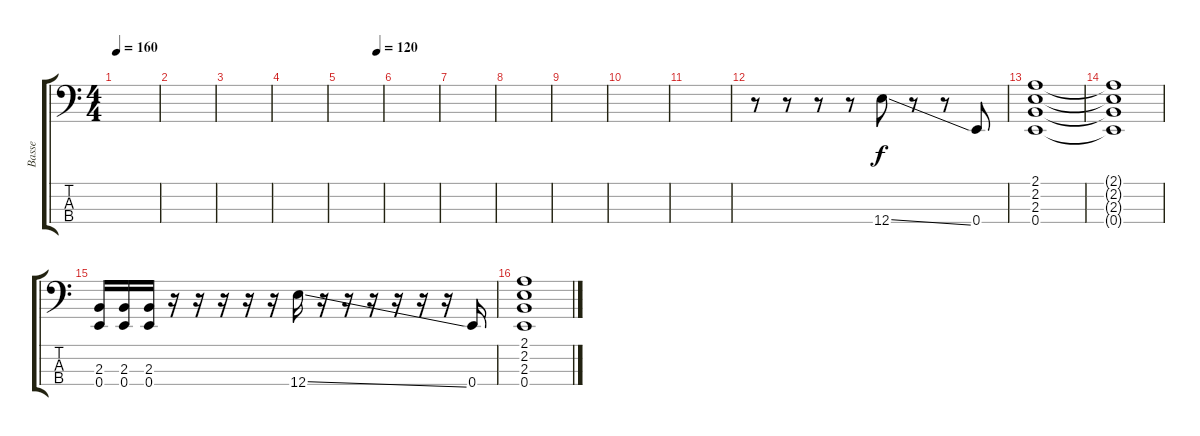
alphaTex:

\track ("Basse" "Basse") {instrument electricbassfinger}
\staff {score tabs}
\tuning (G2 D2 A1 E1) {hide}
\ts (4 4)
\tempo 160
\clef f4
\ks c
|
|
|
|
\tempo (120 0.875)
|
|
|
|
|
|
|
r.8 r.8 r.8 r.8 12.4{ss}.8 r.8 r.8 0.4.8 |
(2.1 2.2 2.3 0.4).1 |
(2.1{t} 2.2{t} 2.3{t} 0.4{t}).1 |
(2.3 0.4).16 (2.3 0.4).16 (2.3 0.4).16 r.16 r.16 r.16 r.16 r.16 12.4{ss}.16 r.16 r.16 r.16 r.16 r.16 r.16 0.4.16 |
(2.1 2.2 2.3 0.4).1
